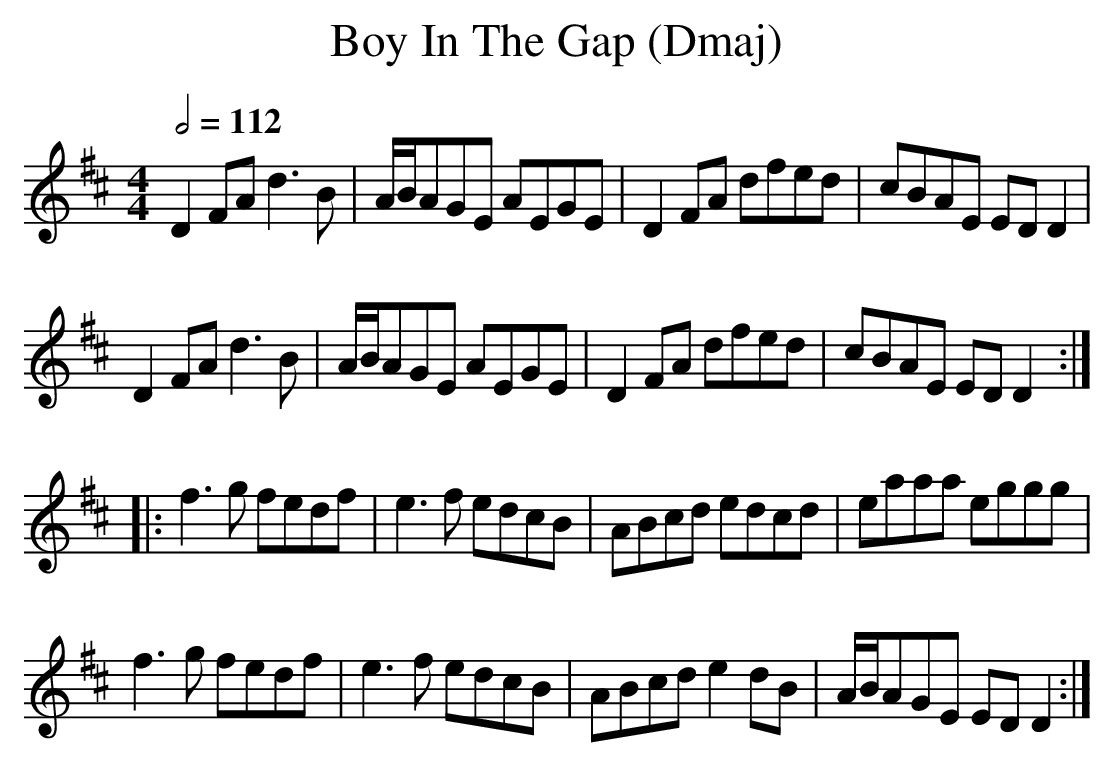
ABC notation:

X:1
T:Boy In The Gap (Dmaj)
Q:1/2=112
M:4/4
L:1/8
K:Dmaj
D2FA d3B|A/B/AGE AEGE|D2FA dfed|cBAE EDD2|
D2FA d3B|A/B/AGE AEGE|D2FA dfed|cBAE EDD2:|
|:f3g fedf|e3f edcB|ABcd edcd|eaaa eggg|
f3g fedf|e3f edcB|ABcd e2dB|A/B/AGE EDD2:|
